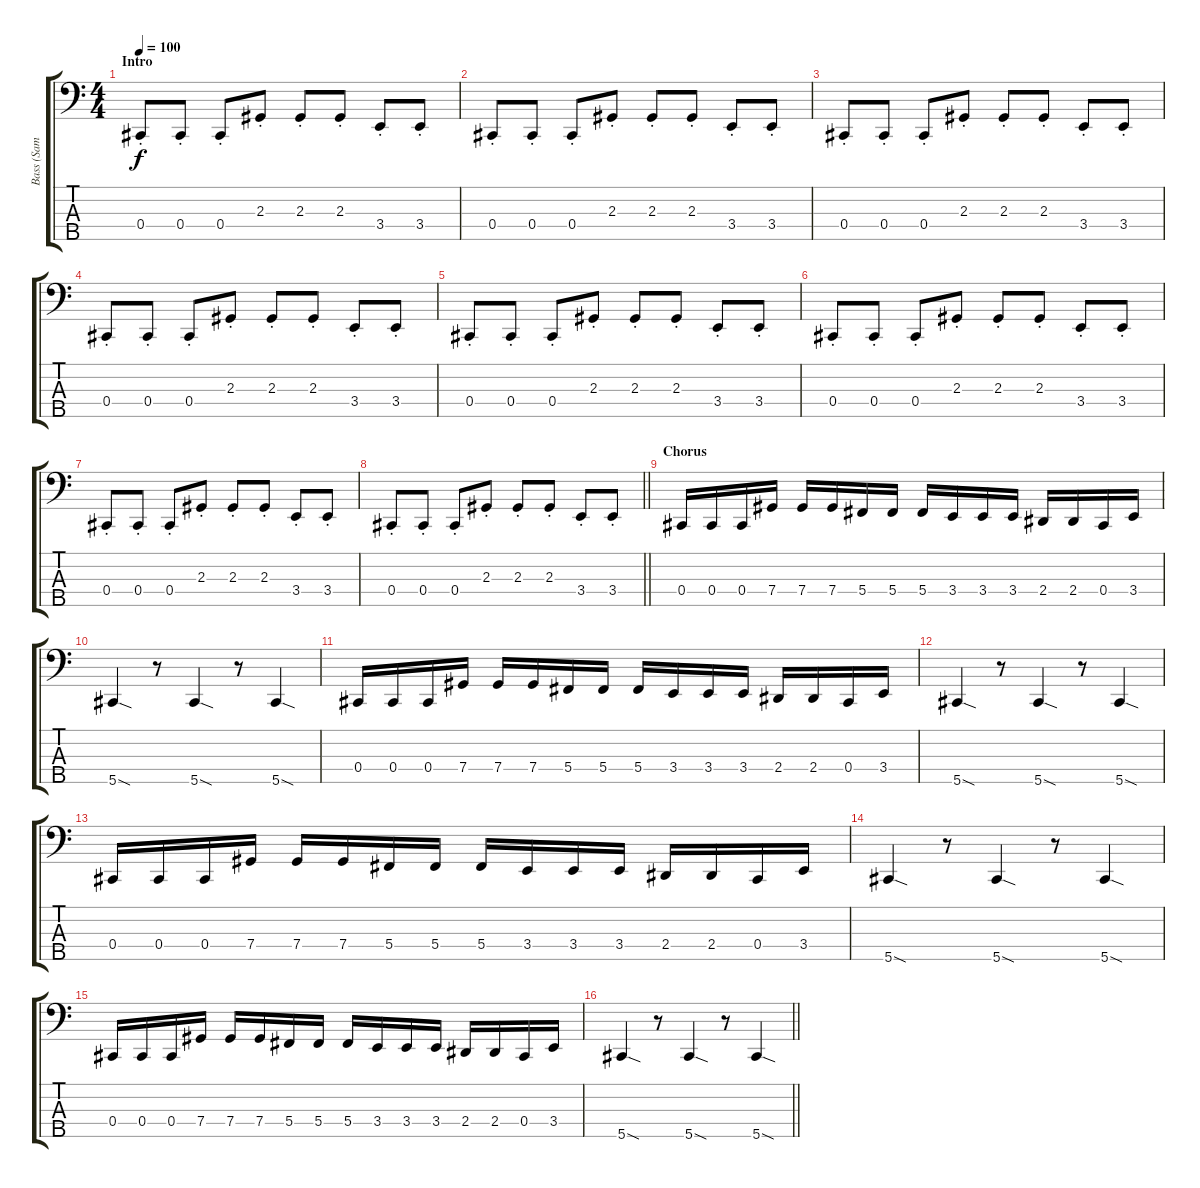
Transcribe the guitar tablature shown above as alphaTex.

\track ("Bass (Sam Rivers)" "Bass (Sam ") {instrument electricbassfinger}
\staff {score tabs}
\tuning (E2 B1 Gb1 Db1 Ab0) {hide}
\ts (4 4)
\section ("" "Intro")
\tempo 100
\clef f4
\ks c
0.4{st}.8{dy f instrument electricbassfinger} 0.4{st}.8 0.4{st}.8 2.3{st}.8 2.3{st}.8 2.3{st}.8 3.4{st}.8 3.4{st}.8 |
0.4{st}.8 0.4{st}.8 0.4{st}.8 2.3{st}.8 2.3{st}.8 2.3{st}.8 3.4{st}.8 3.4{st}.8 |
0.4{st}.8 0.4{st}.8 0.4{st}.8 2.3{st}.8 2.3{st}.8 2.3{st}.8 3.4{st}.8 3.4{st}.8 |
0.4{st}.8 0.4{st}.8 0.4{st}.8 2.3{st}.8 2.3{st}.8 2.3{st}.8 3.4{st}.8 3.4{st}.8 |
0.4{st}.8 0.4{st}.8 0.4{st}.8 2.3{st}.8 2.3{st}.8 2.3{st}.8 3.4{st}.8 3.4{st}.8 |
0.4{st}.8 0.4{st}.8 0.4{st}.8 2.3{st}.8 2.3{st}.8 2.3{st}.8 3.4{st}.8 3.4{st}.8 |
0.4{st}.8 0.4{st}.8 0.4{st}.8 2.3{st}.8 2.3{st}.8 2.3{st}.8 3.4{st}.8 3.4{st}.8 |
\barLineRight lightlight
0.4{st}.8 0.4{st}.8 0.4{st}.8 2.3{st}.8 2.3{st}.8 2.3{st}.8 3.4{st}.8 3.4{st}.8 |
\section ("" "Chorus")
0.4.16 0.4.16 0.4.16 7.4.16 7.4.16 7.4.16 5.4.16 5.4.16 5.4.16 3.4.16 3.4.16 3.4.16 2.4.16 2.4.16 0.4.16 3.4.16 |
5.5{sod}.4 r.8 5.5{sod}.4 r.8 5.5{sod}.4 |
0.4.16 0.4.16 0.4.16 7.4.16 7.4.16 7.4.16 5.4.16 5.4.16 5.4.16 3.4.16 3.4.16 3.4.16 2.4.16 2.4.16 0.4.16 3.4.16 |
5.5{sod}.4 r.8 5.5{sod}.4 r.8 5.5{sod}.4 |
0.4.16 0.4.16 0.4.16 7.4.16 7.4.16 7.4.16 5.4.16 5.4.16 5.4.16 3.4.16 3.4.16 3.4.16 2.4.16 2.4.16 0.4.16 3.4.16 |
5.5{sod}.4 r.8 5.5{sod}.4 r.8 5.5{sod}.4 |
0.4.16 0.4.16 0.4.16 7.4.16 7.4.16 7.4.16 5.4.16 5.4.16 5.4.16 3.4.16 3.4.16 3.4.16 2.4.16 2.4.16 0.4.16 3.4.16 |
\barLineRight lightlight
5.5{sod}.4 r.8 5.5{sod}.4 r.8 5.5{sod}.4
